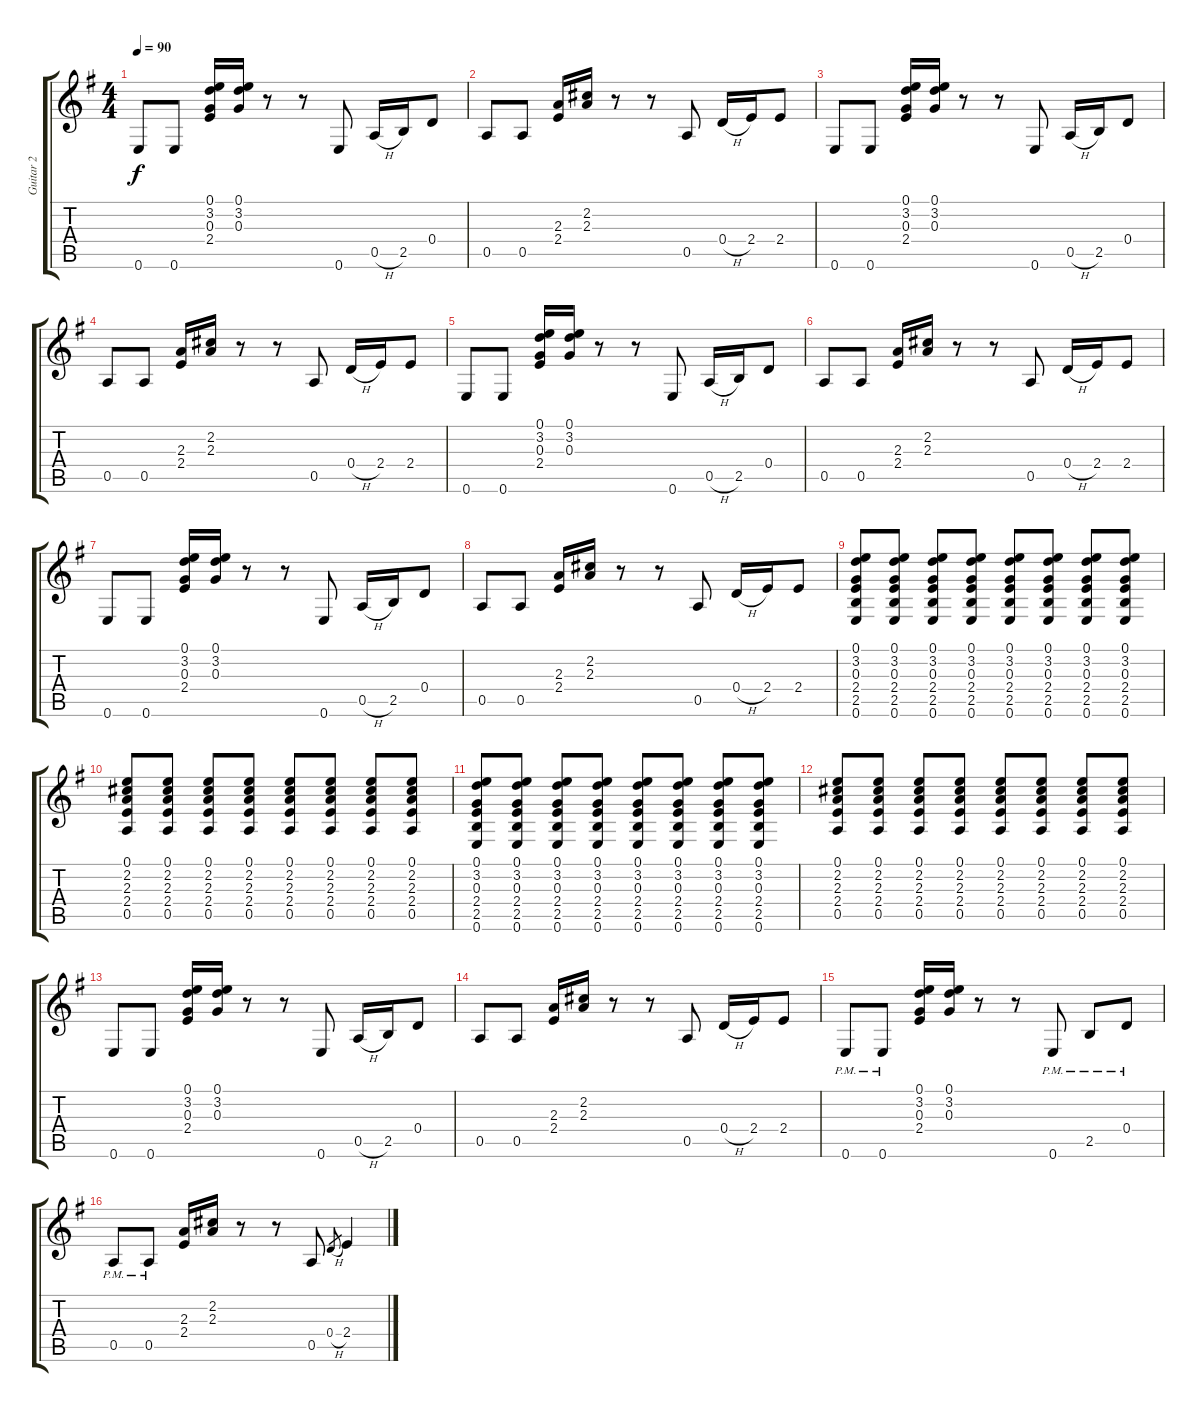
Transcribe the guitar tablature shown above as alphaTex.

\track ("Guitar 2" "Guitar 2") {instrument overdrivenguitar}
\staff {score tabs}
\tuning (E4 B3 G3 D3 A2 E2) {hide}
\ts (4 4)
\tempo 90
\clef g2
\ks g
0.6.8{dy f} 0.6.8 (0.1 3.2 0.3 2.4).16 (0.1 3.2 0.3).16 r.8 r.8 0.6.8 0.5{h}.16 2.5.16 0.4.8 |
0.5.8 0.5.8 (2.3 2.4).16 (2.2 2.3).16 r.8 r.8 0.5.8 0.4{h}.16 2.4.16 2.4.8 |
0.6.8 0.6.8 (0.1 3.2 0.3 2.4).16 (0.1 3.2 0.3).16 r.8 r.8 0.6.8 0.5{h}.16 2.5.16 0.4.8 |
0.5.8 0.5.8 (2.3 2.4).16 (2.2 2.3).16 r.8 r.8 0.5.8 0.4{h}.16 2.4.16 2.4.8 |
0.6.8 0.6.8 (0.1 3.2 0.3 2.4).16 (0.1 3.2 0.3).16 r.8 r.8 0.6.8 0.5{h}.16 2.5.16 0.4.8 |
0.5.8 0.5.8 (2.3 2.4).16 (2.2 2.3).16 r.8 r.8 0.5.8 0.4{h}.16 2.4.16 2.4.8 |
0.6.8 0.6.8 (0.1 3.2 0.3 2.4).16 (0.1 3.2 0.3).16 r.8 r.8 0.6.8 0.5{h}.16 2.5.16 0.4.8 |
0.5.8 0.5.8 (2.3 2.4).16 (2.2 2.3).16 r.8 r.8 0.5.8 0.4{h}.16 2.4.16 2.4.8 |
(0.1 3.2 0.3 2.4 2.5 0.6).8 (0.1 3.2 0.3 2.4 2.5 0.6).8 (0.1 3.2 0.3 2.4 2.5 0.6).8 (0.1 3.2 0.3 2.4 2.5 0.6).8 (0.1 3.2 0.3 2.4 2.5 0.6).8 (0.1 3.2 0.3 2.4 2.5 0.6).8 (0.1 3.2 0.3 2.4 2.5 0.6).8 (0.1 3.2 0.3 2.4 2.5 0.6).8 |
(0.1 2.2 2.3 2.4 0.5).8 (0.1 2.2 2.3 2.4 0.5).8 (0.1 2.2 2.3 2.4 0.5).8 (0.1 2.2 2.3 2.4 0.5).8 (0.1 2.2 2.3 2.4 0.5).8 (0.1 2.2 2.3 2.4 0.5).8 (0.1 2.2 2.3 2.4 0.5).8 (0.1 2.2 2.3 2.4 0.5).8 |
(0.1 3.2 0.3 2.4 2.5 0.6).8 (0.1 3.2 0.3 2.4 2.5 0.6).8 (0.1 3.2 0.3 2.4 2.5 0.6).8 (0.1 3.2 0.3 2.4 2.5 0.6).8 (0.1 3.2 0.3 2.4 2.5 0.6).8 (0.1 3.2 0.3 2.4 2.5 0.6).8 (0.1 3.2 0.3 2.4 2.5 0.6).8 (0.1 3.2 0.3 2.4 2.5 0.6).8 |
(0.1 2.2 2.3 2.4 0.5).8 (0.1 2.2 2.3 2.4 0.5).8 (0.1 2.2 2.3 2.4 0.5).8 (0.1 2.2 2.3 2.4 0.5).8 (0.1 2.2 2.3 2.4 0.5).8 (0.1 2.2 2.3 2.4 0.5).8 (0.1 2.2 2.3 2.4 0.5).8 (0.1 2.2 2.3 2.4 0.5).8 |
0.6.8 0.6.8 (0.1 3.2 0.3 2.4).16 (0.1 3.2 0.3).16 r.8 r.8 0.6.8 0.5{h}.16 2.5.16 0.4.8 |
0.5.8 0.5.8 (2.3 2.4).16 (2.2 2.3).16 r.8 r.8 0.5.8 0.4{h}.16 2.4.16 2.4.8 |
0.6{pm}.8 0.6{pm}.8 (0.1 3.2 0.3 2.4).16 (0.1 3.2 0.3).16 r.8 r.8 0.6{pm}.8 2.5{pm}.8 0.4{pm}.8 |
0.5{pm}.8 0.5{pm}.8 (2.3 2.4).16 (2.2 2.3).16 r.8 r.8 0.5.8 0.4{h}.8{gr} 2.4.4
